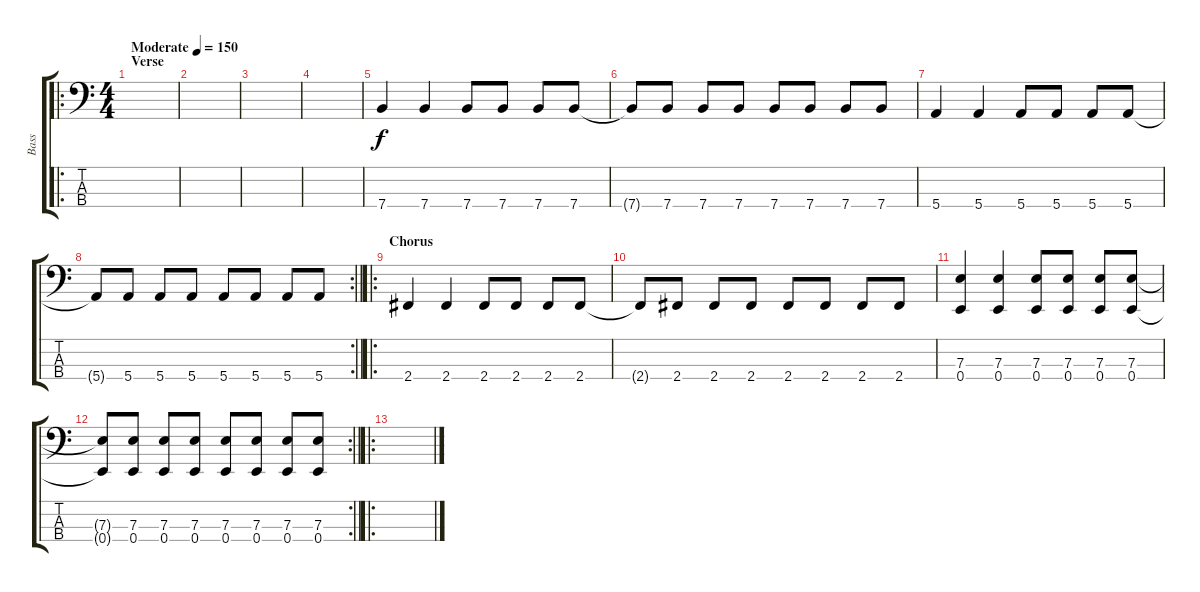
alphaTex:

\track ("Bass" "Bass") {instrument electricbasspick}
\staff {score tabs}
\tuning (G2 D2 A1 E1) {hide}
\ro
\ts (4 4)
\section ("" "Verse")
\tempo (150 "Moderate")
\clef f4
\ks c
|
|
|
|
7.4.4 7.4.4 7.4.8 7.4.8 7.4.8 7.4.8 |
7.4{t}.8 7.4.8 7.4.8 7.4.8 7.4.8 7.4.8 7.4.8 7.4.8 |
5.4.4 5.4.4 5.4.8 5.4.8 5.4.8 5.4.8 |
\rc 2
\barLineRight lightlight
5.4{t}.8 5.4.8 5.4.8 5.4.8 5.4.8 5.4.8 5.4.8 5.4.8 |
\ro
\section ("" "Chorus")
2.4.4 2.4.4 2.4.8 2.4.8 2.4.8 2.4.8 |
2.4{t}.8 2.4.8 2.4.8 2.4.8 2.4.8 2.4.8 2.4.8 2.4.8 |
(7.3 0.4).4 (7.3 0.4).4 (7.3 0.4).8 (7.3 0.4).8 (7.3 0.4).8 (7.3 0.4).8 |
\rc 2
\barLineRight lightlight
(7.3{t} 0.4{t}).8 (7.3 0.4).8 (7.3 0.4).8 (7.3 0.4).8 (7.3 0.4).8 (7.3 0.4).8 (7.3 0.4).8 (7.3 0.4).8 |
\ro
\section ("" "")
